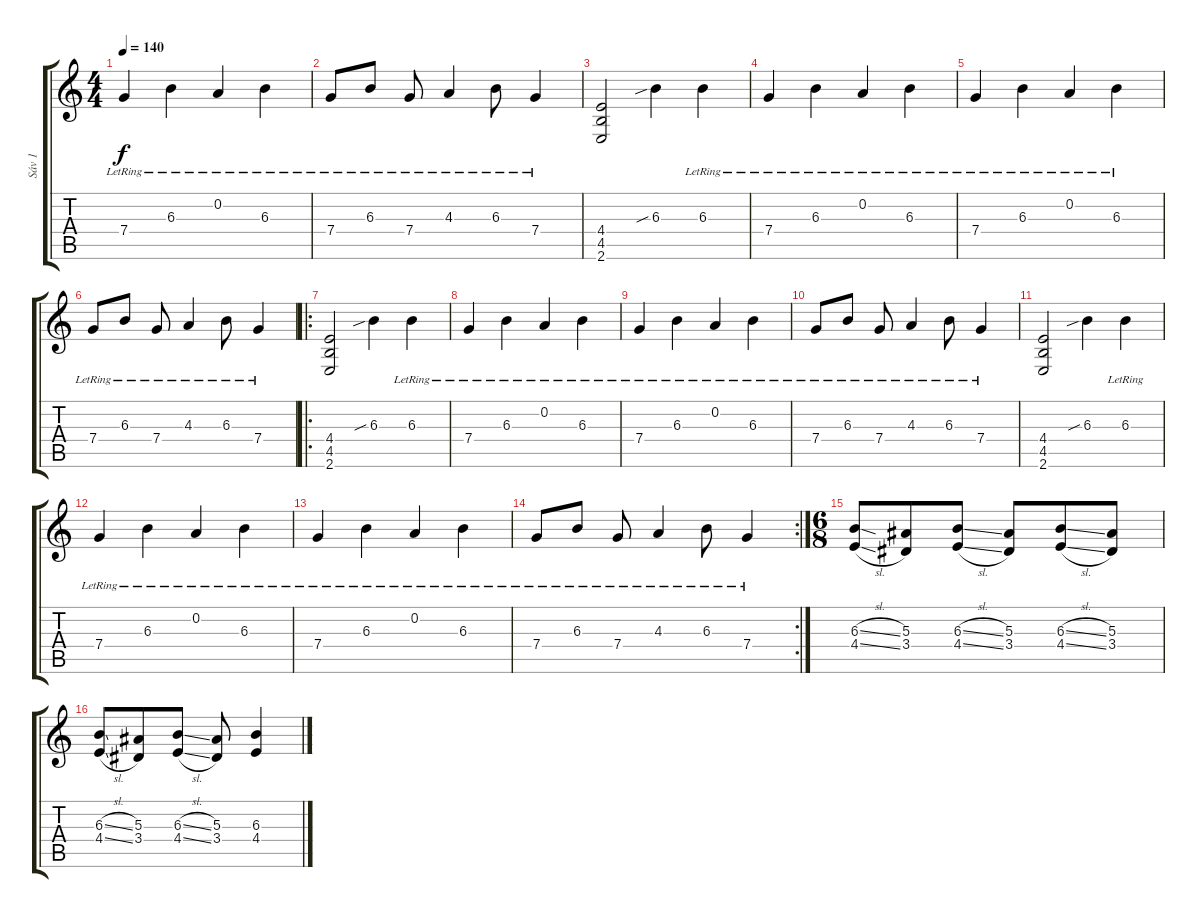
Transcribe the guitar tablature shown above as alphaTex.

\track ("Sáv 1" "Sáv 1") {instrument distortionguitar}
\staff {score tabs}
\tuning (D4 A3 F3 C3 G2 D2) {hide}
\ts (4 4)
\tempo 140
\clef g2
\ks c
7.4{lr}.4{dy f} 6.3{lr}.4 0.2{lr}.4 6.3{lr}.4 |
7.4{lr}.8 6.3{lr}.8 7.4{lr}.8 4.3{lr}.4 6.3{lr}.8 7.4{lr}.4 |
(4.4 4.5 2.6).2 6.3{sib}.4 6.3{lr}.4 |
7.4{lr}.4 6.3{lr}.4 0.2{lr}.4 6.3{lr}.4 |
7.4{lr}.4 6.3{lr}.4 0.2{lr}.4 6.3{lr}.4 |
7.4{lr}.8 6.3{lr}.8 7.4{lr}.8 4.3{lr}.4 6.3{lr}.8 7.4{lr}.4 |
\ro
(4.4 4.5 2.6).2 6.3{sib}.4 6.3{lr}.4 |
7.4{lr}.4 6.3{lr}.4 0.2{lr}.4 6.3{lr}.4 |
7.4{lr}.4 6.3{lr}.4 0.2{lr}.4 6.3{lr}.4 |
7.4{lr}.8 6.3{lr}.8 7.4{lr}.8 4.3{lr}.4 6.3{lr}.8 7.4{lr}.4 |
(4.4 4.5 2.6).2 6.3{sib}.4 6.3{lr}.4 |
7.4{lr}.4 6.3{lr}.4 0.2{lr}.4 6.3{lr}.4 |
7.4{lr}.4 6.3{lr}.4 0.2{lr}.4 6.3{lr}.4 |
\rc 2
7.4{lr}.8 6.3{lr}.8 7.4{lr}.8 4.3{lr}.4 6.3{lr}.8 7.4{lr}.4 |
\ts (6 8)
(6.3{sl} 4.4{sl}).8 (5.3 3.4).8 (6.3{sl} 4.4{sl}).8 (5.3 3.4).8 (6.3{sl} 4.4{sl}).8 (5.3 3.4).8 |
(6.3{sl} 4.4{sl}).8 (5.3 3.4).8 (6.3{sl} 4.4{sl}).8 (5.3 3.4).8 (6.3 4.4).4
